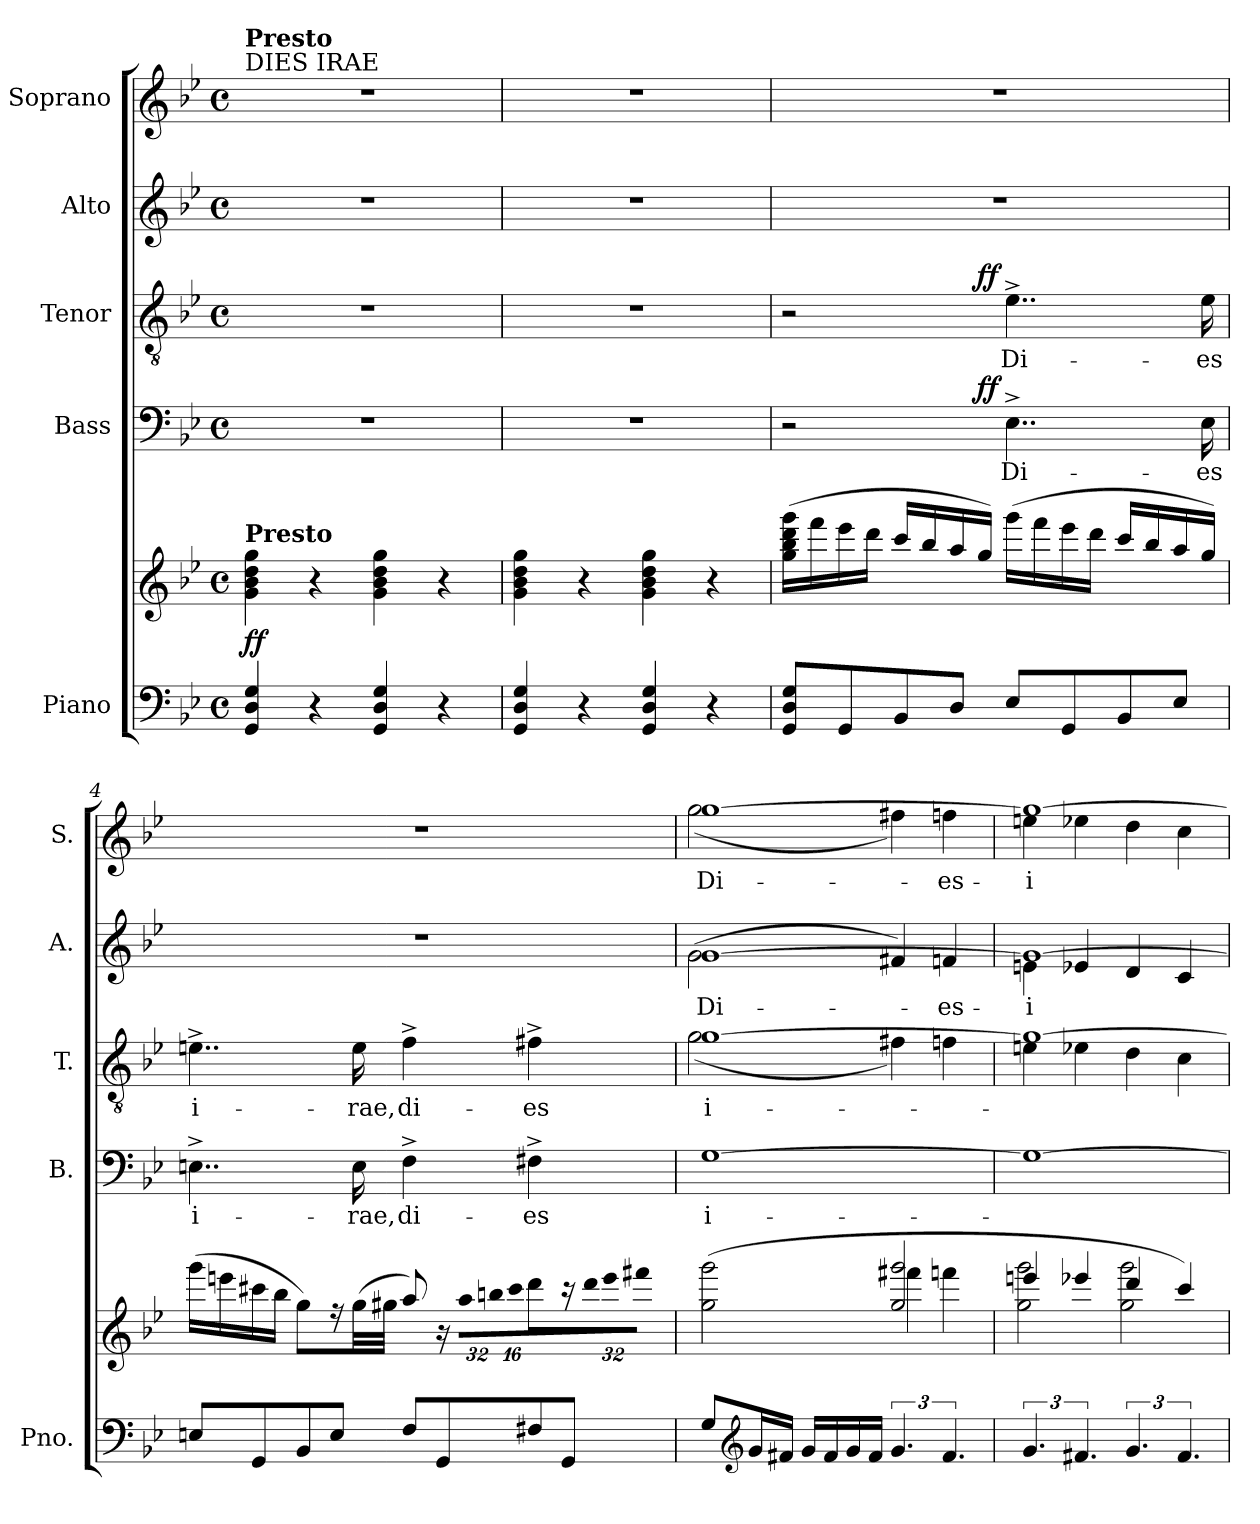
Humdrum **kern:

**kern	**kern	**dynam	**kern	**text	**dynam	**kern	**text	**dynam	**kern	**text	**kern	**text
*part5	*part5	*part5	*part4	*part4	*part4	*part3	*part3	*part3	*part2	*part2	*part1	*part1
*staff6	*staff5	*staff5/6	*staff4	*staff4	*staff4	*staff3	*staff3	*staff3	*staff2	*staff2	*staff1	*staff1
*I"Piano	*	*	*I"Bass	*	*	*I"Tenor	*	*	*I"Alto	*	*I"Soprano	*
*I'Pno.	*	*	*I'B.	*	*	*I'T.	*	*	*I'A.	*	*I'S.	*
!!LO:PB:g=z
*clefF4	*clefG2	*	*clefF4	*	*	*clefGv2	*	*	*clefG2	*	*clefG2	*
*	*	*	*	*	*	*ITrd7c12	*	*	*	*	*	*
*k[b-e-]	*k[b-e-]	*	*k[b-e-]	*	*	*k[b-e-]	*	*	*k[b-e-]	*	*k[b-e-]	*
*B-:	*B-:	*	*B-:	*	*	*B-:	*	*	*B-:	*	*B-:	*
*M4/4	*M4/4	*	*M4/4	*	*	*M4/4	*	*	*M4/4	*	*M4/4	*
*met(c)	*met(c)	*	*met(c)	*	*	*met(c)	*	*	*met(c)	*	*met(c)	*
*MM160	*MM160	*	*MM160	*	*	*MM160	*	*	*MM160	*	*MM160	*
=1	=1	=1	=1	=1	=1	=1	=1	=1	=1	=1	=1	=1
!	!	!	!	!	!	!	!	!	!	!	!LO:TX:a:t=DIES IRAE	!
!	!	!	!	!	!	!	!	!	!	!	!LO:TX:a:B:t=Presto	!
!	!LO:TX:a:B:t=Presto	!	!	!	!	!	!	!	!	!	!	!
4GGi/ 4Di 4Gi	4gi\ 4b-i 4ddi 4ggi	ff	1r	.	.	1r	.	.	1r	.	1r	.
4r	4r	.	.	.	.	.	.	.	.	.	.	.
4GGi/ 4Di 4Gi	4gi\ 4b-i 4ddi 4ggi	.	.	.	.	.	.	.	.	.	.	.
4r	4r	.	.	.	.	.	.	.	.	.	.	.
=2	=2	=2	=2	=2	=2	=2	=2	=2	=2	=2	=2	=2
4GGi/ 4Di 4Gi	4gi\ 4b-i 4ddi 4ggi	.	1r	.	.	1r	.	.	1r	.	1r	.
4r	4r	.	.	.	.	.	.	.	.	.	.	.
4GGi/ 4Di 4Gi	4gi\ 4b-i 4ddi 4ggi	.	.	.	.	.	.	.	.	.	.	.
4r	4r	.	.	.	.	.	.	.	.	.	.	.
=3	=3	=3	=3	=3	=3	=3	=3	=3	=3	=3	=3	=3
*	*	*	*^	*	*	*^	*	*	*	*	*	*
8GGi/ 8Di 8GiL	(16ggi\ 16bb-i 16dddi 16gggiLL	.	2r	4..ryy	.	.	2r	4..ryy	.	.	1r	.	1r	.
.	16fffi\	.	.	.	.	.	.	.	.	.	.	.	.	.
8GGi/	16eee-i\	.	.	.	.	.	.	.	.	.	.	.	.	.
.	16dddi\JJ	.	.	.	.	.	.	.	.	.	.	.	.	.
8BB-i/	16ccci/LL	.	.	.	.	.	.	.	.	.	.	.	.	.
.	16bb-i/	.	.	.	.	.	.	.	.	.	.	.	.	.
8Di/J	16aai/	.	.	.	.	.	.	.	.	.	.	.	.	.
.	16ggi/JJ)	.	.	2ryy	.	ff	.	2ryy	.	ff	.	.	.	.
!	!	!	!	!	!LO:LY:b:color=#000000	!	!	!	!	!	!	!	!	!
!	!	!	!	!	!	!	!	!	!LO:LY:b:color=#000000	!	!	!	!	!
8E-i/L	(16gggi\LL	.	4..E-^i\	.	Di-	.	4..E-^i\	.	Di-	.	.	.	.	.
.	16fffi\	.	.	.	.	.	.	.	.	.	.	.	.	.
8GGi/	16eee-i\	.	.	.	.	.	.	.	.	.	.	.	.	.
.	16dddi\JJ	.	.	.	.	.	.	.	.	.	.	.	.	.
8BB-i/	16ccci/LL	.	.	.	.	.	.	.	.	.	.	.	.	.
.	16bb-i/	.	.	.	.	.	.	.	.	.	.	.	.	.
8E-i/J	16aai/	.	.	.	.	.	.	.	.	.	.	.	.	.
!	!	!	!	!	!LO:LY:b:color=#000000	!	!	!	!	!	!	!	!	!
!	!	!	!	!	!	!	!	!	!LO:LY:b:color=#000000	!	!	!	!	!
.	16ggi/JJ)	.	16E-i\	16ryy	-es	.	16E-i\	16ryy	-es	.	.	.	.	.
*	*	*	*v	*v	*	*	*	*	*	*	*	*	*	*
*	*	*	*	*	*	*v	*v	*	*	*	*	*	*
!!LO:LB:g=z
=4	=4	=4	=4	=4	=4	=4	=4	=4	=4	=4	=4	=4
*	*	*	*^	*	*	*^	*	*	*	*	*	*
!	!	!	!	!	!LO:LY:b:color=#000000	!	!	!	!	!	!	!	!	!
*	*	*	*v	*v	*	*	*	*	*	*	*	*	*	*
*	*	*	*	*	*	*v	*v	*	*	*	*	*	*
*	*	*	*^	*	*	*^	*	*	*	*	*	*
!	!	!	!	!	!	!	!	!	!LO:LY:b:color=#000000	!	!	!	!	!
*	*	*	*v	*v	*	*	*	*	*	*	*	*	*	*
*	*	*	*	*	*	*v	*v	*	*	*	*	*	*
8Eni/L	(16gggi\LL	.	4..En^i\	i-	.	4..En^i\	i-	.	1r	.	1r	.
.	16eeeni\	.	.	.	.	.	.	.	.	.	.	.
8GGi/	16ccc#Xi\	.	.	.	.	.	.	.	.	.	.	.
.	16bb-i\JJ	.	.	.	.	.	.	.	.	.	.	.
8BB-i/	8ggi\L)	.	.	.	.	.	.	.	.	.	.	.
8Ei/J	16r	.	.	.	.	.	.	.	.	.	.	.
!	!	!	!	!LO:LY:b:color=#000000	!	!	!	!	!	!	!	!
!	!	!	!	!	!	!	!LO:LY:b:color=#000000	!	!	!	!	!
.	(32ggi\LL	.	16Ei\	-rae,	.	16Ei\	-rae,	.	.	.	.	.
.	32gg#Xi\JJJ	.	.	.	.	.	.	.	.	.	.	.
!	!	!	!	!LO:LY:b:color=#000000	!	!	!	!	!	!	!	!
!	!	!	!	!	!	!	!LO:LY:b:color=#000000	!	!	!	!	!
8Fi/L	8aai/)	.	4F^i\	di-	.	4F^i\	di-	.	.	.	.	.
8GGi/	16r	.	.	.	.	.	.	.	.	.	.	.
*	*Xbrackettup	*	*	*	*	*	*	*	*	*	*	*
!	!LO:N:vis=32	!	!	!	!	!	!	!	!	!	!	!
.	1024%21aai/LLL	.	.	.	.	.	.	.	.	.	.	.
!	!LO:N:vis=32	!	!	!	!	!	!	!	!	!	!	!
.	1024%21bbni/	.	.	.	.	.	.	.	.	.	.	.
!	!LO:N:vis=32	!	!	!	!	!	!	!	!	!	!	!
.	512%11ccc#i/JJJ	.	.	.	.	.	.	.	.	.	.	.
!	!	!	!	!LO:LY:b:color=#000000	!	!	!	!	!	!	!	!
!	!	!	!	!	!	!	!LO:LY:b:color=#000000	!	!	!	!	!
8F#Xi/	8dddi\L	.	4F#X^i\	-es	.	4F#X^i\	-es	.	.	.	.	.
8GGi/J	16r	.	.	.	.	.	.	.	.	.	.	.
!	!LO:N:vis=32	!	!	!	!	!	!	!	!	!	!	!
.	1024%21dddi\LL	.	.	.	.	.	.	.	.	.	.	.
!	!LO:N:vis=32	!	!	!	!	!	!	!	!	!	!	!
.	1024%21eeei\	.	.	.	.	.	.	.	.	.	.	.
!	!LO:N:vis=32	!	!	!	!	!	!	!	!	!	!	!
.	512%11fff#Xi\JJJ	.	.	.	.	.	.	.	.	.	.	.
=5	=5	=5	=5	=5	=5	=5	=5	=5	=5	=5	=5	=5
*	*^	*	*	*	*	*	*	*	*	*	*	*
!	!	!	!	!	!LO:LY:b:color=#000000	!	!	!	!	!	!	!	!
!	!	!	!	!	!	!	!	!LO:LY:a:color=#000000	!	!	!	!	!
*	*	*	*	*	*	*	*^	*	*	*	*	*	*
!	!	!	!	!	!	!	!	!	!LO:LY:b:color=#000000	!	!	!	!	!
!	!	!	!	!	!	!	!	!	!	!	!	!LO:LY:a:color=#000000	!	!
*	*	*	*	*	*	*	*	*	*	*	*^	*	*	*
!	!	!	!	!	!	!	!	!	!	!	!	!	!LO:LY:b:color=#000000	!	!
!	!	!	!	!	!	!	!	!	!	!	!	!	!	!	!LO:LY:a:color=#000000
*	*	*	*	*	*	*	*	*	*	*	*	*	*	*^	*
!	!	!	!	!	!	!	!	!	!	!	!	!	!	!	!	!LO:LY:b:color=#000000
8Gi/L	(2ggi\ 2gggi	2ryy	.	[1Gi	i-	.	[1Gi	(2Gi\	i-	.	[1gi	(2gi\	Di-	[1ggi	(2ggi\	Di-
*clefG2	*	*	*	*	*	*	*	*	*	*	*	*	*	*	*	*
16gi/L	.	.	.	.	.	.	.	.	.	.	.	.	.	.	.	.
16f#Xi/JJ	.	.	.	.	.	.	.	.	.	.	.	.	.	.	.	.
16gi/LL	.	.	.	.	.	.	.	.	.	.	.	.	.	.	.	.
16f#i/	.	.	.	.	.	.	.	.	.	.	.	.	.	.	.	.
16gi/	.	.	.	.	.	.	.	.	.	.	.	.	.	.	.	.
16f#i/JJ	.	.	.	.	.	.	.	.	.	.	.	.	.	.	.	.
6.gi/	2ggi/ 2gggi	4fff#Xi\	.	.	.	.	.	4F#Xi\)	.	.	.	4f#Xi/)	.	.	4ff#Xi\)	.
!	!	!	!	!	!	!	!	!	!	!	!	!	!LO:LY:b:color=#000000	!	!	!
!	!	!	!	!	!	!	!	!	!	!	!	!	!	!	!	!LO:LY:b:color=#000000
6.f#i/	.	4fffni\	.	.	.	.	.	4Fni\	.	.	.	4fni/	-es	.	4ffni\	-es
=6	=6	=6	=6	=6	=6	=6	=6	=6	=6	=6	=6	=6	=6	=6	=6	=6
!	!	!	!	!	!	!	!	!	!	!	!	!	!LO:LY:b:color=#000000	!	!	!
!	!	!	!	!	!	!	!	!	!	!	!	!	!	!	!	!LO:LY:b:color=#000000
6.gi/	4eeeni/	2ggi\ 2gggi	.	1Gi_	.	.	1Gi_	4Eni\	.	.	1gi_	4eni\	i-	1ggi_	4eeni\	i-
6.f#Xi/	4eee-Xi/	.	.	.	.	.	.	4E-Xi\	.	.	.	4e-Xi/	.	.	4ee-Xi\	.
6.gi/	4dddi/	2ggi\ 2gggi	.	.	.	.	.	4Di\	.	.	.	4di/	.	.	4ddi\	.
6.f#i/	4ccci/)	.	.	.	.	.	.	4Ci\	.	.	.	4ci/	.	.	4cci\	.
*	*	*	*	*	*	*	*v	*v	*	*	*	*	*	*v	*v	*
*	*v	*v	*	*	*	*	*	*	*	*v	*v	*	*	*
=	=	=	=	=	=	=	=	=	=	=	=	=
*-	*-	*-	*-	*-	*-	*-	*-	*-	*-	*-	*-	*-
